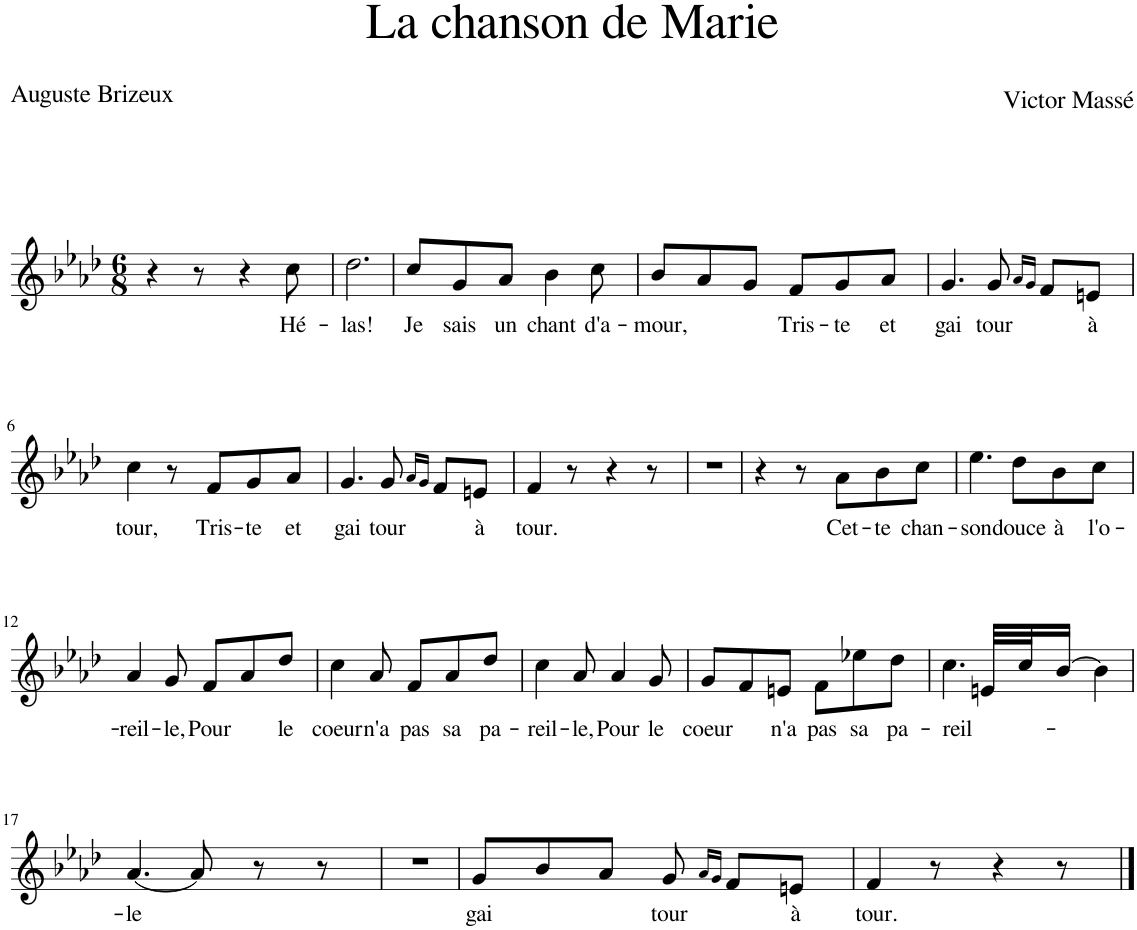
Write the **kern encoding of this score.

**kern	**text
*part1	*part1
*staff1	*staff1
*I"Piano	*
*I'Pno	*
*clefG2	*
*k[b-e-a-d-]	*
*M6/8	*
=1	=1
4r	.
8r	.
4r	.
!	!LO:LY:b
8cc\	Hé-
=2	=2
!	!LO:LY:b
2.dd-\	-las!
=3	=3
!	!LO:LY:b
8cc/L	Je
!	!LO:LY:b
8g/	sais
!	!LO:LY:b
8a-/J	un
!	!LO:LY:b
4b-\	chant
!	!LO:LY:b
8cc\	d'a-
=4	=4
!	!LO:LY:b
8b-/L	-mour,
8a-/	.
8g/J	.
!	!LO:LY:b
8f/L	Tris-
!	!LO:LY:b
8g/	-te
!	!LO:LY:b
8a-/J	et
=5	=5
!	!LO:LY:b
4.g/	gai
!	!LO:LY:b
8g/	tour
16qa-/LL	.
16qg/JJ	.
8f/L	.
!	!LO:LY:b
8en/J	à
!!LO:LB:g=z
=6	=6
!	!LO:LY:b
4cc\	tour,
8r	.
!	!LO:LY:b
8f/L	Tris-
!	!LO:LY:b
8g/	-te
!	!LO:LY:b
8a-/J	et
=7	=7
!	!LO:LY:b
4.g/	gai
!	!LO:LY:b
8g/	tour
16qa-/LL	.
16qg/JJ	.
8f/L	.
!	!LO:LY:b
8en/J	à
=8	=8
!	!LO:LY:b
4f/	tour.
8r	.
4r	.
8r	.
=9	=9
2.r	.
=10	=10
4r	.
8r	.
!	!LO:LY:b
8a-\L	Cet-
!	!LO:LY:b
8b-\	-te
!	!LO:LY:b
8cc\J	chan-
=11	=11
!	!LO:LY:b
4.ee-\	-son
!	!LO:LY:b
8dd-\L	douce
!	!LO:LY:b
8b-\	à
!	!LO:LY:b
8cc\J	l'o-
!!LO:LB:g=z
=12	=12
!	!LO:LY:b
4a-/	-reil-
!	!LO:LY:b
8g/	-le,
!	!LO:LY:b
8f/L	Pour
8a-/	.
!	!LO:LY:b
8dd-/J	le
=13	=13
!	!LO:LY:b
4cc\	coeur
!	!LO:LY:b
8a-/	n'a
!	!LO:LY:b
8f/L	pas
!	!LO:LY:b
8a-/	sa
!	!LO:LY:b
8dd-/J	pa-
=14	=14
!	!LO:LY:b
4cc\	-reil-
!	!LO:LY:b
8a-/	-le,
!	!LO:LY:b
4a-/	Pour
!	!LO:LY:b
8g/	le
=15	=15
!	!LO:LY:b
8g/L	coeur
8f/	.
!	!LO:LY:b
8en/J	n'a
!	!LO:LY:b
8f\L	pas
!	!LO:LY:b
8ee-X\	sa
!	!LO:LY:b
8dd-\J	pa-
=16	=16
!	!LO:LY:b
4.cc\	-reil-
32en/LLL	.
32cc/J	.
[16b-/JJ	.
4b-\]	.
!!LO:LB:g=z
=17	=17
!	!LO:LY:b
[4.a-/	-le
8a-/]	.
8r	.
8r	.
=18	=18
2.r	.
=19	=19
!	!LO:LY:b
8g/L	gai
8b-/	.
8a-/J	.
!	!LO:LY:b
8g/	tour
16qa-/LL	.
16qg/JJ	.
8f/L	.
!	!LO:LY:b
8en/J	à
=20	=20
!	!LO:LY:b
4f/	tour.
8r	.
4r	.
8r	.
==	==
*-	*-
